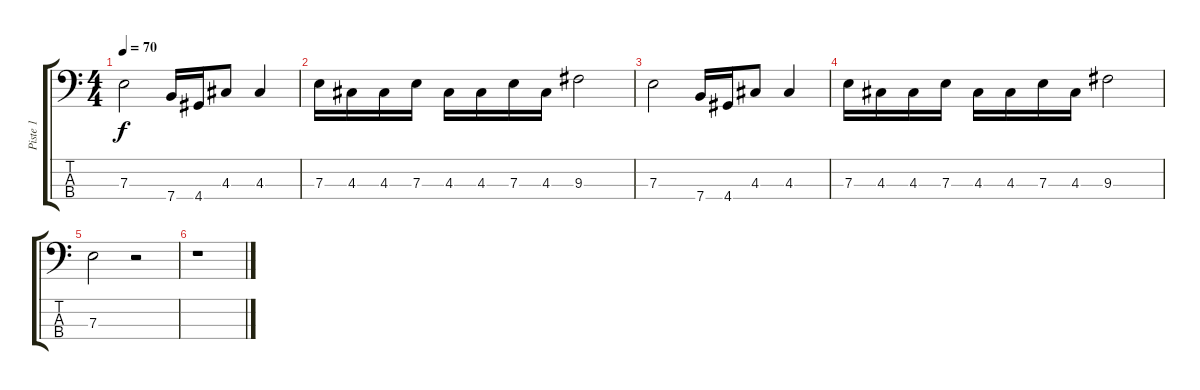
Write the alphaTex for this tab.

\track ("Piste 1" "Piste 1") {instrument acousticguitarsteel}
\staff {score tabs}
\tuning (G2 D2 A1 E1) {hide}
\ts (4 4)
\tempo 70
\clef f4
\ks c
7.3.2{dy f} 7.4.16 4.4.16 4.3.8 4.3.4 |
7.3.16 4.3.16 4.3.16 7.3.16 4.3.16 4.3.16 7.3.16 4.3.16 9.3.2 |
7.3.2 7.4.16 4.4.16 4.3.8 4.3.4 |
7.3.16 4.3.16 4.3.16 7.3.16 4.3.16 4.3.16 7.3.16 4.3.16 9.3.2 |
7.3.2 r.2 |
r.1
